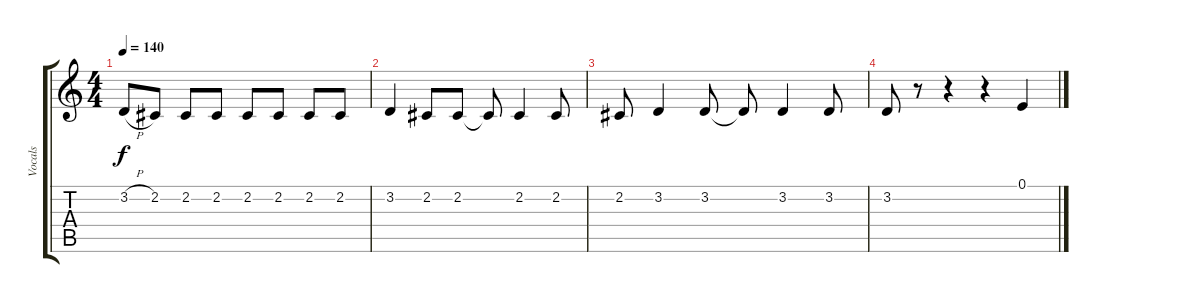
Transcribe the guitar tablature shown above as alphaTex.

\track ("Vocals" "Vocals") {instrument trumpet}
\staff {score tabs}
\tuning (E4 B3 G3 D3 A2 E2) {hide}
\ts (4 4)
\tempo 140
\clef g2
\ks c
3.2{h}.8{dy f} 2.2.8 2.2.8 2.2.8 2.2.8 2.2.8 2.2.8 2.2.8 |
3.2.4 2.2.8 2.2.8 2.2{t}.8 2.2.4 2.2.8 |
2.2.8 3.2.4 3.2.8 3.2{t}.8 3.2.4 3.2.8 |
3.2.8 r.8 r.4 r.4 0.1.4
